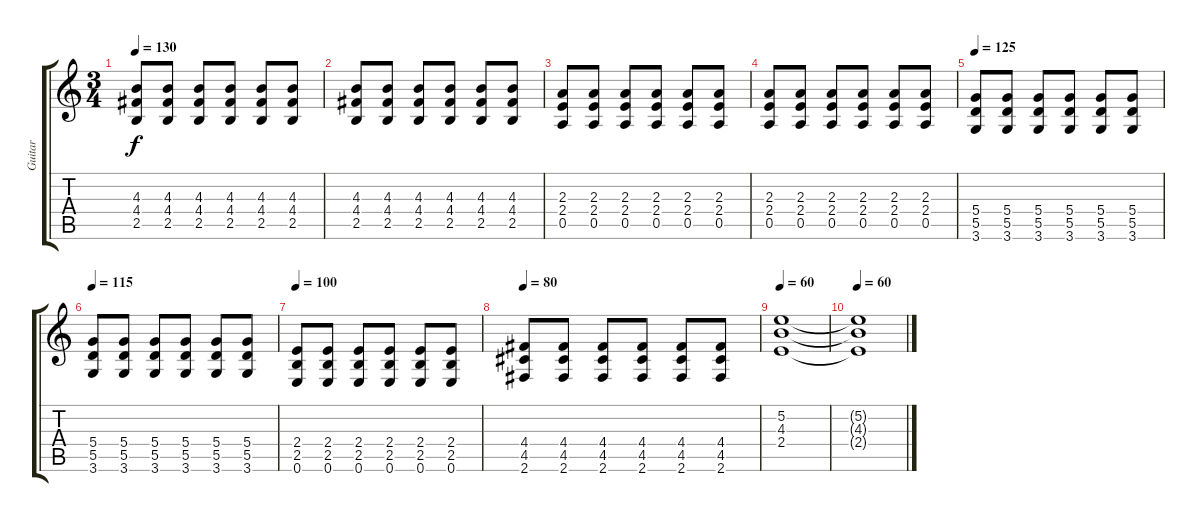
\track ("Guitar" "Guitar") {instrument overdrivenguitar}
\staff {score tabs}
\tuning (E4 B3 G3 D3 A2 E2) {hide}
\ts (3 4)
\tempo 130
\clef g2
\ks c
(4.3 4.4 2.5).8{dy f} (4.3 4.4 2.5).8 (4.3 4.4 2.5).8 (4.3 4.4 2.5).8 (4.3 4.4 2.5).8 (4.3 4.4 2.5).8 |
(4.3 4.4 2.5).8 (4.3 4.4 2.5).8 (4.3 4.4 2.5).8 (4.3 4.4 2.5).8 (4.3 4.4 2.5).8 (4.3 4.4 2.5).8 |
(2.3 2.4 0.5).8 (2.3 2.4 0.5).8 (2.3 2.4 0.5).8 (2.3 2.4 0.5).8 (2.3 2.4 0.5).8 (2.3 2.4 0.5).8 |
(2.3 2.4 0.5).8 (2.3 2.4 0.5).8 (2.3 2.4 0.5).8 (2.3 2.4 0.5).8 (2.3 2.4 0.5).8 (2.3 2.4 0.5).8 |
\tempo 125
(5.4 5.5 3.6).8 (5.4 5.5 3.6).8 (5.4 5.5 3.6).8 (5.4 5.5 3.6).8 (5.4 5.5 3.6).8 (5.4 5.5 3.6).8 |
\tempo 115
(5.4 5.5 3.6).8 (5.4 5.5 3.6).8 (5.4 5.5 3.6).8 (5.4 5.5 3.6).8 (5.4 5.5 3.6).8 (5.4 5.5 3.6).8 |
\tempo 100
(2.4 2.5 0.6).8 (2.4 2.5 0.6).8 (2.4 2.5 0.6).8 (2.4 2.5 0.6).8 (2.4 2.5 0.6).8 (2.4 2.5 0.6).8 |
\tempo 80
(4.4 4.5 2.6).8 (4.4 4.5 2.6).8 (4.4 4.5 2.6).8 (4.4 4.5 2.6).8 (4.4 4.5 2.6).8 (4.4 4.5 2.6).8 |
\tempo 60
(5.2 4.3 2.4).1 |
\tempo 60
(5.2{t} 4.3{t} 2.4{t}).1
